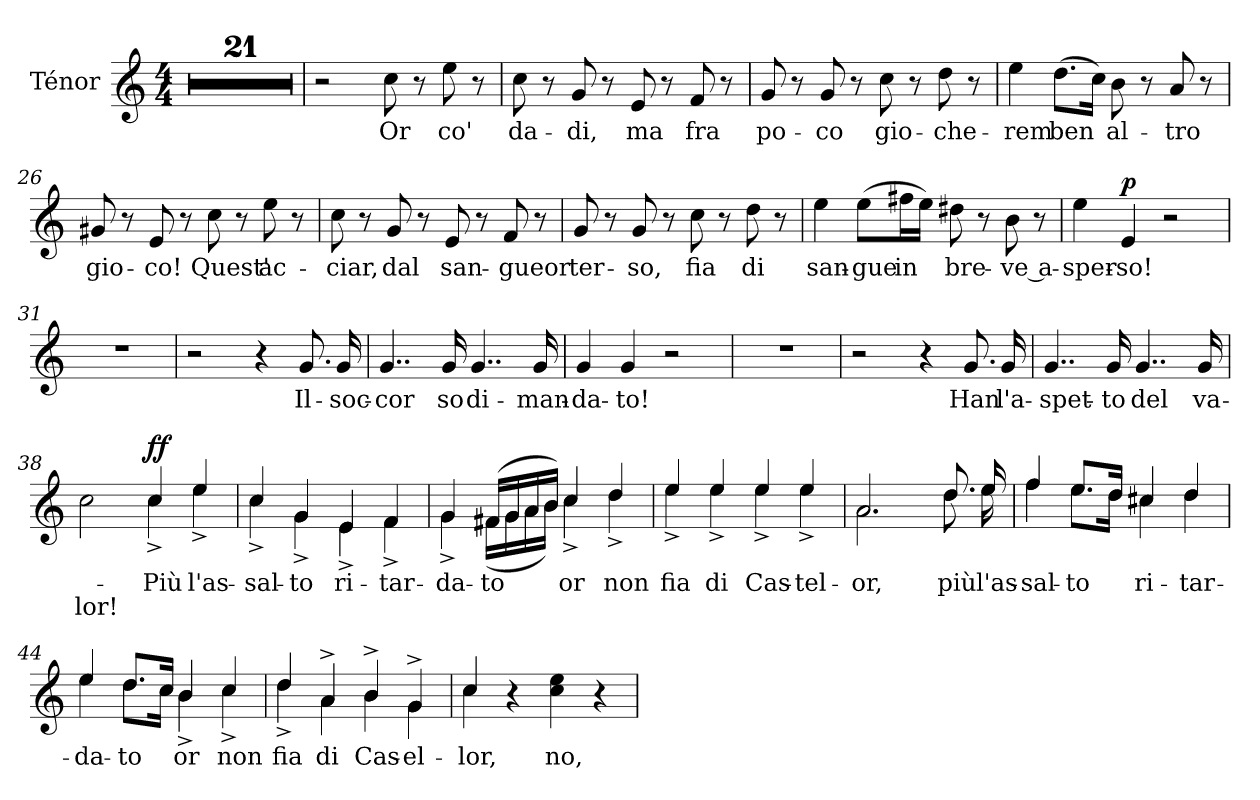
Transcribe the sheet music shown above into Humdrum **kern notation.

**kern	**text	**text	**dynam
*part1	*part1	*part1	*part1
*staff1	*staff1	*staff1	*staff1
*I"Ténor	*	*	*
*I'T.	*	*	*
*clefG2	*	*	*
*k[]	*	*	*
*M4/4	*	*	*
=1	=1	=1	=1
1r	.	.	.
=2	=2	=2	=2
1r	.	.	.
=3	=3	=3	=3
1r	.	.	.
=4	=4	=4	=4
1r	.	.	.
!!LO:LB:g=z
=5	=5	=5	=5
1r	.	.	.
=6	=6	=6	=6
1r	.	.	.
=7	=7	=7	=7
1r	.	.	.
=8	=8	=8	=8
1r	.	.	.
!!LO:LB:g=z
=9	=9	=9	=9
1r	.	.	.
=10	=10	=10	=10
1r	.	.	.
=11	=11	=11	=11
1r	.	.	.
!!LO:LB:g=z
=12	=12	=12	=12
1r	.	.	.
=13	=13	=13	=13
1r	.	.	.
!!LO:LB:g=z
=14	=14	=14	=14
1r	.	.	.
=15	=15	=15	=15
1r	.	.	.
=16	=16	=16	=16
1r	.	.	.
!!LO:LB:g=z
=17	=17	=17	=17
1r	.	.	.
=18	=18	=18	=18
1r	.	.	.
!!LO:PB:g=z
=19	=19	=19	=19
1r	.	.	.
=20	=20	=20	=20
1r	.	.	.
!!LO:LB:g=z
=21	=21	=21	=21
1r	.	.	.
=22	=22	=22	=22
2r	.	.	.
8cc\	Or	.	.
8r	.	.	.
8ee\	co'	.	.
8r	.	.	.
=23	=23	=23	=23
8cc\	da-	.	.
8r	.	.	.
8g/	-di,	.	.
8r	.	.	.
8e/	ma	.	.
8r	.	.	.
8f/	fra	.	.
8r	.	.	.
=24	=24	=24	=24
8g/	po-	.	.
8r	.	.	.
8g/	-co	.	.
8r	.	.	.
8cc\	gio-	.	.
8r	.	.	.
8dd\	-che-	.	.
8r	.	.	.
!!LO:LB:g=z
=25	=25	=25	=25
4ee\	-rem	.	.
(>8.dd\L	ben	.	.
16cc\Jk)	.	.	.
8b\	al-	.	.
8r	.	.	.
8a/	-tro	.	.
8r	.	.	.
=26	=26	=26	=26
8g#X/	gio-	.	.
8r	.	.	.
8e/	-co!	.	.
8r	.	.	.
8cc\	Quest'	.	.
8r	.	.	.
8ee\	ac-	.	.
8r	.	.	.
=27	=27	=27	=27
8cc\	-ciar,	.	.
8r	.	.	.
8g/	dal	.	.
8r	.	.	.
8e/	san-	.	.
8r	.	.	.
8f/	-gueor	.	.
8r	.	.	.
!!LO:PB:g=z
=28	=28	=28	=28
8g/	ter-	.	.
8r	.	.	.
8g/	-so,	.	.
8r	.	.	.
8cc\	fia	.	.
8r	.	.	.
8dd\	di	.	.
8r	.	.	.
=29	=29	=29	=29
4ee\	san-	.	.
(>8ee\L	-gue	.	.
16ff#X\L	in	.	.
16ee\JJ)	.	.	.
8dd#X\	bre-	.	.
8r	.	.	.
8b\	-ve a-	.	.
8r	.	.	.
=30	=30	=30	=30
4ee\	-sper-	.	.
!	!	!	!LO:DY:a
4e/	-so!	.	p
2r	.	.	.
!!LO:LB:g=z
=31	=31	=31	=31
1r	.	.	.
=32	=32	=32	=32
2r	.	.	.
4r	.	.	.
8.g/	Il-	.	.
16g/	-soc-	.	.
=33	=33	=33	=33
4..g/	-cor	.	.
16g/	so	.	.
4..g/	di-	.	.
16g/	-man-	.	.
!!LO:LB:g=z
=34	=34	=34	=34
4g/	-da-	.	.
4g/	-to!	.	.
2r	.	.	.
=35	=35	=35	=35
1r	.	.	.
=36	=36	=36	=36
2r	.	.	.
4r	.	.	.
8.g/	Han	.	.
16g/	l'a-	.	.
=37	=37	=37	=37
4..g/	-spet-	.	.
16g/	-to	.	.
4..g/	del	.	.
16g/	va-	.	.
!!LO:PB:g=z
=38	=38	=38	=38
*^	*	*	*
2cc\	2ryy	.	-lor!	.
!	!	!	!	!LO:DY:a
4cc/	4cc^\	Più	.	ff
4ee/	4ee^\	l'as-	.	.
=39	=39	=39	=39	=39
4cc/	4cc^\	-sal-	.	.
4g/	4g^\	-to	.	.
4e/	4e^\	ri-	.	.
4f/	4f^\	-tar-	.	.
=40	=40	=40	=40	=40
4g/	4g^\	-da-	.	.
(>16f#X/LL	(16f#\LL	-to	.	.
16g/	16g\	.	.	.
16a/	16a\	.	.	.
16b/JJ)	16b\JJ)	.	.	.
4cc/	4cc^\	or	.	.
4dd/	4dd^\	non	.	.
=41	=41	=41	=41	=41
4ee/	4ee^\	fia	.	.
4ee/	4ee^\	di	.	.
4ee/	4ee^\	Cas-	.	.
4ee/	4ee^\	-tel-	.	.
=42	=42	=42	=42	=42
2.a/	2.a\	-or,	.	.
8.dd/	8.dd\	più	.	.
16ee/	16ee\	l'as-	.	.
!!LO:LB:g=z	!!
=43	=43	=43	=43	=43
4ff/	4ff\	-sal-	.	.
8.ee/L	8.ee\L	-to	.	.
16dd/Jk	16dd\Jk	.	.	.
4cc#X/	4cc#\	ri-	.	.
4dd/	4dd\	-tar-	.	.
=44	=44	=44	=44	=44
4ee/	4ee\	-da-	.	.
8.dd/L	8.dd\L	-to	.	.
16cc/Jk	16cc\Jk	.	.	.
4b/	4b^\	or	.	.
4cc/	4cc^\	non	.	.
=45	=45	=45	=45	=45
4dd/	4dd^\	fia	.	.
4a^/	4a\	di	.	.
4b^/	4b\	Cas-	.	.
4g^/	4g\	-el-	.	.
=46	=46	=46	=46	=46
4cc/	4cc\	-lor,	.	.
4r	2.ryy	.	.	.
4cc\ 4ee\	.	no,	.	.
4r	.	.	.	.
*v	*v	*	*	*
=	=	=	=
*-	*-	*-	*-
